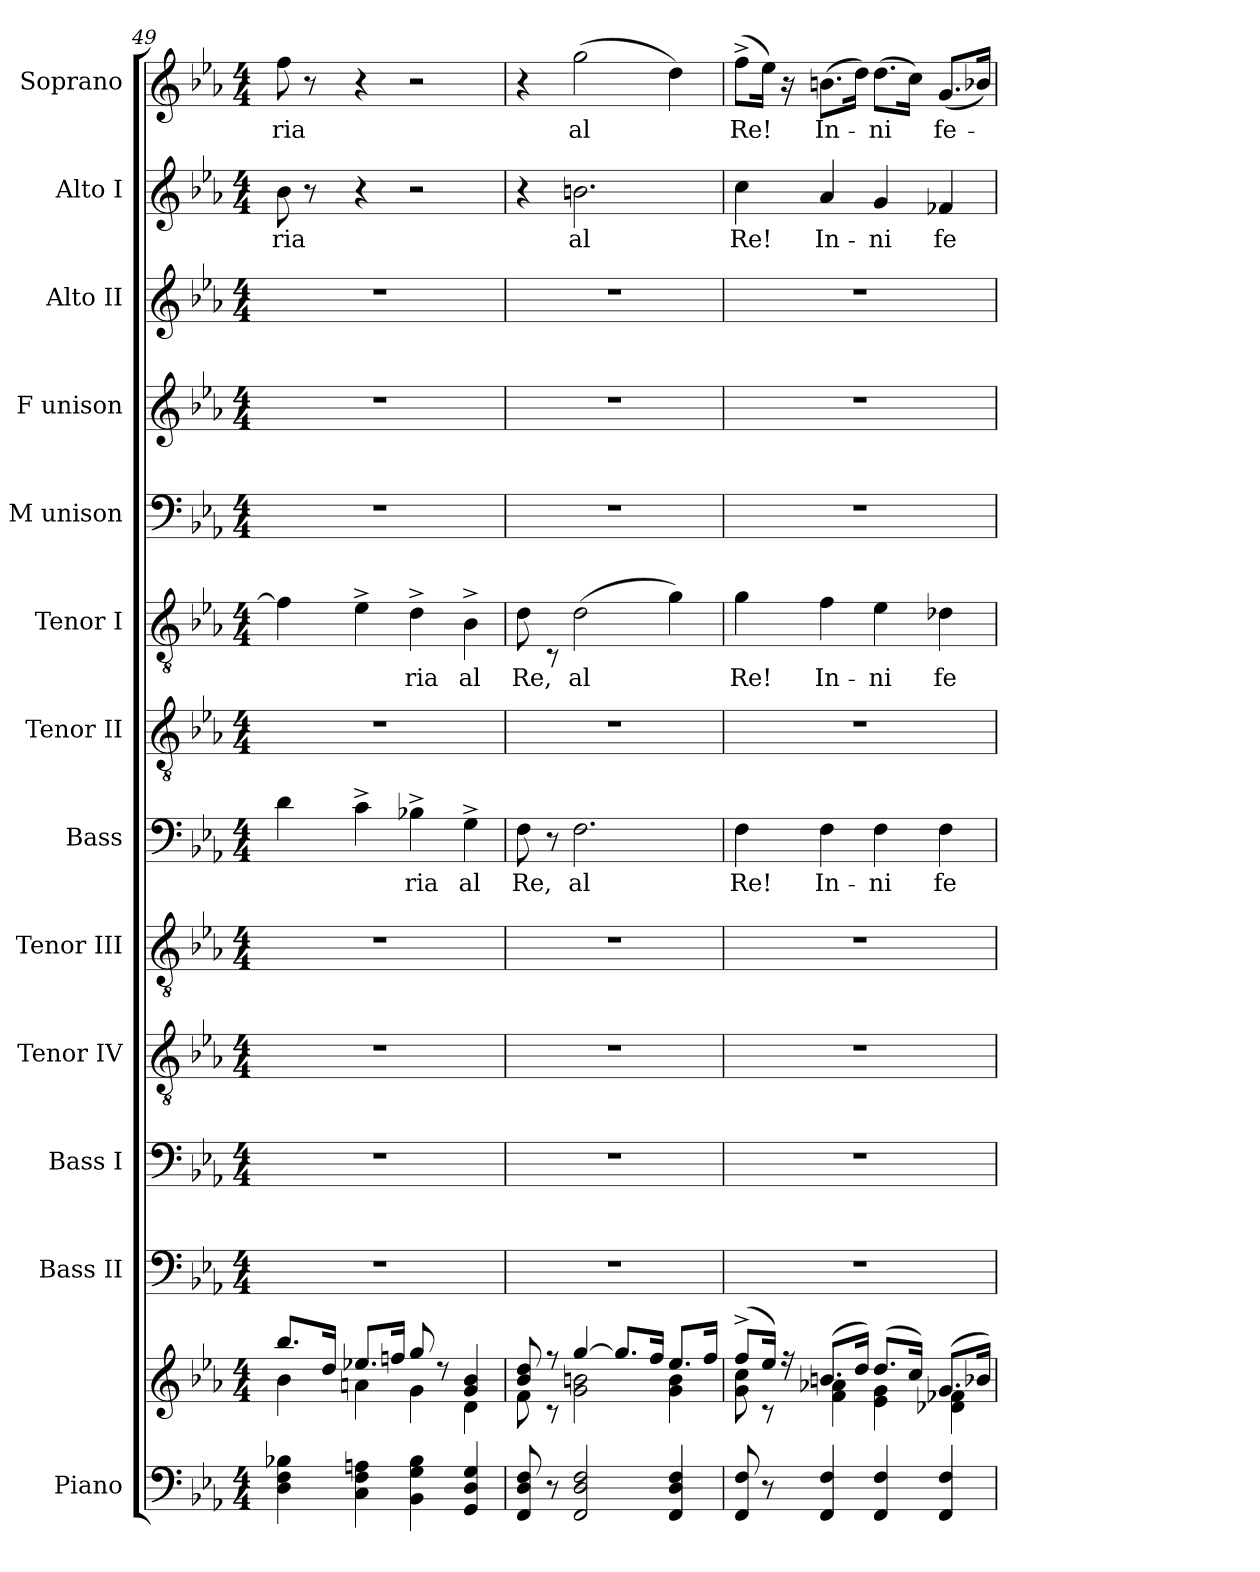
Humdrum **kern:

**kern	**kern	**kern	**kern	**kern	**kern	**kern	**text	**kern	**kern	**text	**kern	**kern	**kern	**kern	**text	**kern	**text
*part13	*part13	*part12	*part11	*part10	*part9	*part8	*part8	*part7	*part6	*part6	*part5	*part4	*part3	*part2	*part2	*part1	*part1
*staff14	*staff13	*staff12	*staff11	*staff10	*staff9	*staff8	*staff8	*staff7	*staff6	*staff6	*staff5	*staff4	*staff3	*staff2	*staff2	*staff1	*staff1
*I"Piano	*	*I"Bass II	*I"Bass I	*I"Tenor IV	*I"Tenor III	*I"Bass	*	*I"Tenor II	*I"Tenor I	*	*I"M unison	*I"F unison	*I"Alto II	*I"Alto I	*	*I"Soprano	*
*	*	*I'B.II	*I'B.I	*I'T.IV	*I'T.III	*I'B.	*	*I'T.II	*I'T.I	*	*I'M.u.	*I'F.u.	*I'A.II	*I'A.I	*	*I'S.	*
*clefF4	*clefG2	*clefF4	*clefF4	*clefGv2	*clefGv2	*clefF4	*	*clefGv2	*clefGv2	*	*clefF4	*clefG2	*clefG2	*clefG2	*	*clefG2	*
*k[b-e-a-]	*k[b-e-a-]	*k[b-e-a-]	*k[b-e-a-]	*k[b-e-a-]	*k[b-e-a-]	*k[b-e-a-]	*	*k[b-e-a-]	*k[b-e-a-]	*	*k[b-e-a-]	*k[b-e-a-]	*k[b-e-a-]	*k[b-e-a-]	*	*k[b-e-a-]	*
*M4/4	*M4/4	*M4/4	*M4/4	*M4/4	*M4/4	*M4/4	*	*M4/4	*M4/4	*	*M4/4	*M4/4	*M4/4	*M4/4	*	*M4/4	*
=49	=49	=49	=49	=49	=49	=49	=49	=49	=49	=49	=49	=49	=49	=49	=49	=49	=49
*	*^	*	*	*	*	*	*	*	*	*	*	*	*	*	*	*	*
!	!	!	!	!	!	!	!	!	!	!	!	!	!	!	!	!LO:LY:b	!	!LO:LY:b
4D\ 4F\ 4B-X\	8.bb-/L	4b-\	1r	1r	1r	1r	4d\	.	1r	4f\]	.	1r	1r	1r	8b-\	-ria	8ff\	-ria
.	.	.	.	.	.	.	.	.	.	.	.	.	.	.	8r	.	8r	.
.	16dd/Jk	.	.	.	.	.	.	.	.	.	.	.	.	.	.	.	.	.
4C\ 4F\ 4An\	8.ee-X/L	4an\	.	.	.	.	4c^\	.	.	4e-^\	.	.	.	.	4r	.	4r	.
.	16ffn/Jk	.	.	.	.	.	.	.	.	.	.	.	.	.	.	.	.	.
!	!	!	!	!	!	!	!	!LO:LY:b	!	!	!LO:LY:b	!	!	!	!	!	!	!
4BB-\ 4G\ 4B-\	8gg/	4g\	.	.	.	.	4B-X^\	-ria	.	4d^\	-ria	.	.	.	2r	.	2r	.
.	8r	.	.	.	.	.	.	.	.	.	.	.	.	.	.	.	.	.
!	!	!	!	!	!	!	!	!LO:LY:b	!	!	!LO:LY:b	!	!	!	!	!	!	!
4GG/ 4D/ 4G/	4g/ 4b-/	4d\	.	.	.	.	4G^\	al	.	4B-^\	al	.	.	.	.	.	.	.
=50	=50	=50	=50	=50	=50	=50	=50	=50	=50	=50	=50	=50	=50	=50	=50	=50	=50	=50
!	!	!	!	!	!	!	!	!LO:LY:b	!	!	!LO:LY:b	!	!	!	!	!	!	!
8FF/ 8D/ 8F/	8b-/ 8dd/	8f\	1r	1r	1r	1r	8F\	Re,	1r	8d\	Re,	1r	1r	1r	4r	.	4r	.
8r	8r	8rc	.	.	.	.	8r	.	.	8rC	.	.	.	.	.	.	.	.
!	!	!	!	!	!	!	!	!LO:LY:b	!	!	!LO:LY:b	!	!	!	!	!LO:LY:b	!	!LO:LY:b
2FF/ 2D/ 2F/	[4gg/	2g\ 2bn\	.	.	.	.	2.F\	al	.	(>2d\	al	.	.	.	2.bn\	al	(>2gg\	al
.	8.gg/L]	.	.	.	.	.	.	.	.	.	.	.	.	.	.	.	.	.
.	16ff/Jk	.	.	.	.	.	.	.	.	.	.	.	.	.	.	.	.	.
4FF/ 4D/ 4F/	8.ee-/L	4g\ 4b\	.	.	.	.	.	.	.	4g\)	.	.	.	.	.	.	4dd\)	.
.	16ff/Jk	.	.	.	.	.	.	.	.	.	.	.	.	.	.	.	.	.
!!LO:LB:g=z
=51	=51	=51	=51	=51	=51	=51	=51	=51	=51	=51	=51	=51	=51	=51	=51	=51	=51	=51
!	!	!	!	!	!	!	!	!LO:LY:b	!	!	!LO:LY:b	!	!	!	!	!LO:LY:b	!	!LO:LY:b
8FF/ 8F/	(>8ff^/L	8g\ 8cc\	1r	1r	1r	1r	4F\	Re!	1r	4g\	Re!	1r	1r	1r	4cc\	Re!	(>8ff^\L	Re!
8r	16ee-/Jk)	8rc	.	.	.	.	.	.	.	.	.	.	.	.	.	.	16ee-\Jk)	.
.	16r	.	.	.	.	.	.	.	.	.	.	.	.	.	.	.	16r	.
!	!	!	!	!	!	!	!	!LO:LY:b	!	!	!LO:LY:b	!	!	!	!	!LO:LY:b	!	!LO:LY:b
4FF/ 4F/	(>8.bn/L	4f\ 4a-X\	.	.	.	.	4F\	In-	.	4f\	In-	.	.	.	4a-/	In-	(>8.bn\L	In-
.	16dd/Jk)	.	.	.	.	.	.	.	.	.	.	.	.	.	.	.	16dd\Jk)	.
!	!	!	!	!	!	!	!	!LO:LY:b	!	!	!LO:LY:b	!	!	!	!	!LO:LY:b	!	!LO:LY:b
4FF/ 4F/	(>8.dd/L	4e-\ 4g\	.	.	.	.	4F\	-ni	.	4e-\	-ni	.	.	.	4g/	-ni	(>8.dd\L	-ni
.	16cc/Jk)	.	.	.	.	.	.	.	.	.	.	.	.	.	.	.	16cc\Jk)	.
!	!	!	!	!	!	!	!	!LO:LY:b	!	!	!LO:LY:b	!	!	!	!	!LO:LY:b	!	!LO:LY:b
4FF/ 4F/	(>8.g/L	4d-X\ 4f-X\	.	.	.	.	4F\	fe-	.	4d-X\	fe-	.	.	.	4f-X/	fe-	(8.g/L	fe-
.	16b-X/Jk)	.	.	.	.	.	.	.	.	.	.	.	.	.	.	.	16b-X/Jk)	.
*	*v	*v	*	*	*	*	*	*	*	*	*	*	*	*	*	*	*	*
=	=	=	=	=	=	=	=	=	=	=	=	=	=	=	=	=	=
*-	*-	*-	*-	*-	*-	*-	*-	*-	*-	*-	*-	*-	*-	*-	*-	*-	*-
